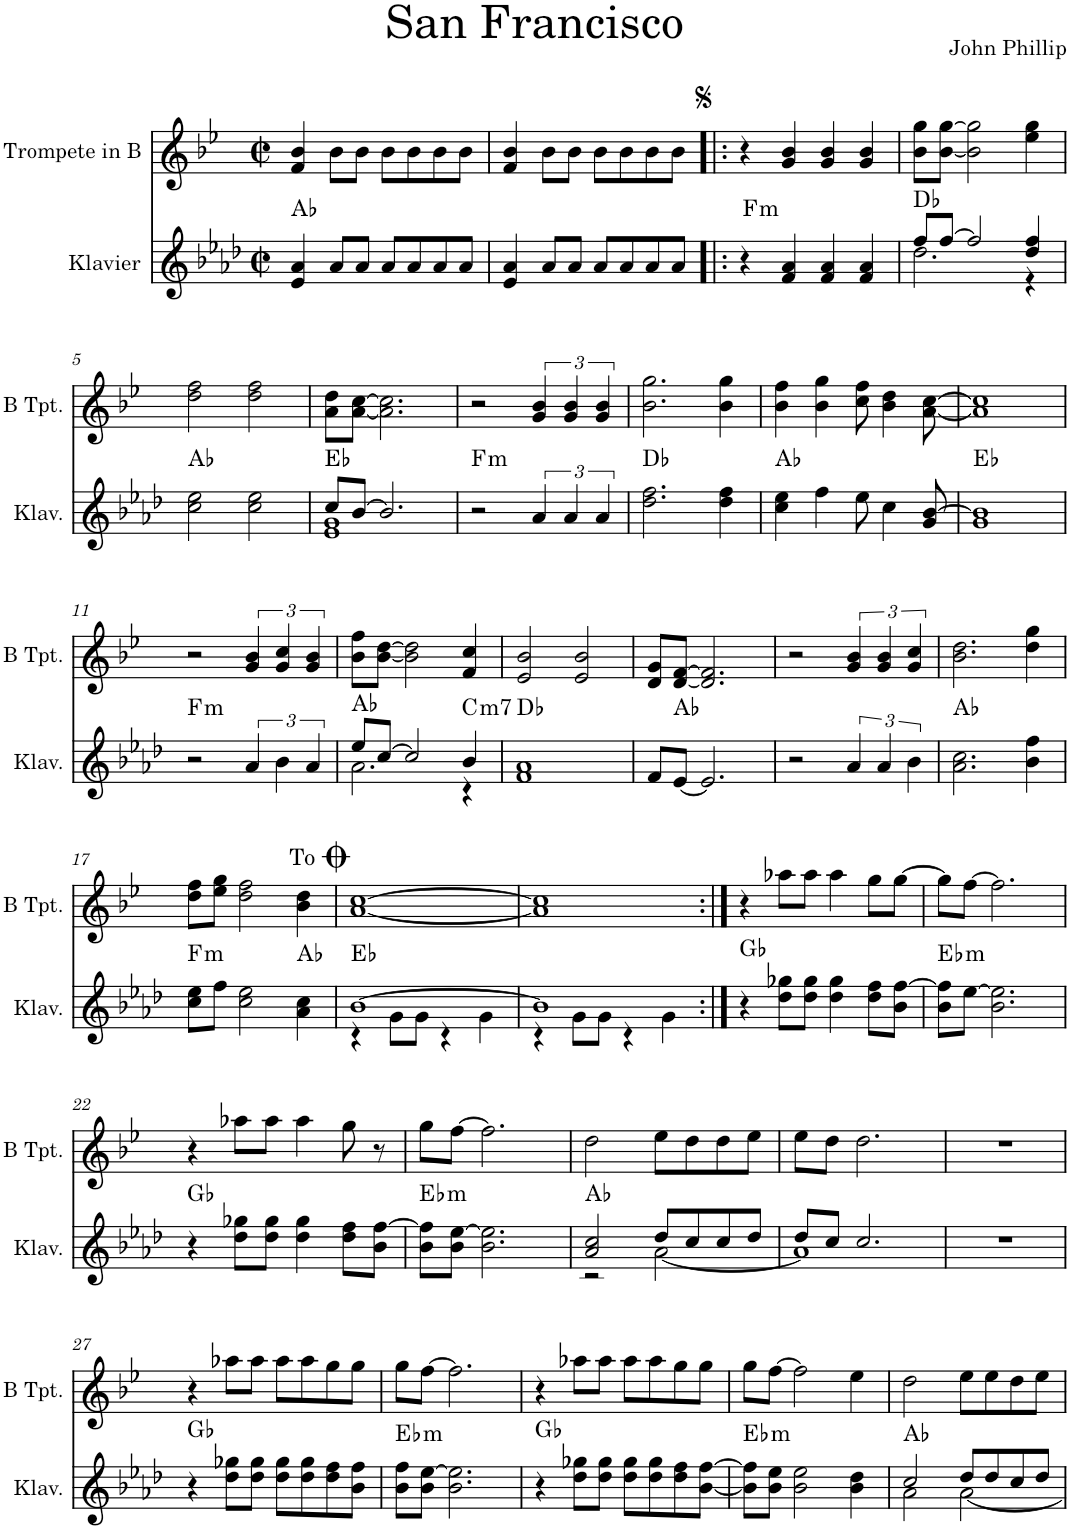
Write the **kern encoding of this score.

**kern	**harte	**kern
*part2	*part2	*part1
*staff2	*	*staff1
*I"Klavier	*	*I"Trompete in B
*I'Klav.	*	*
*clefG2	*	*clefG2
*	*	*Trd1c2
*k[b-e-a-d-]	*	*k[b-e-]
*M2/2	*	*M2/2
*met(c|)	*	*met(c|)
=1	=1	=1
4e-/ 4a-/	Ab:maj	4f/ 4b-/
8a-/L	.	8b-\L
8a-/J	.	8b-\J
8a-/L	.	8b-\L
8a-/	.	8b-\
8a-/	.	8b-\
8a-/J	.	8b-\J
=2	=2	=2
4e-/ 4a-/	.	4f/ 4b-/
8a-/L	.	8b-\L
8a-/J	.	8b-\J
8a-/L	.	8b-\L
8a-/	.	8b-\
8a-/	.	8b-\
8a-/J	.	8b-\J
=3!|:	=3!|:	=3!|:
!	!LO:H:kt=m	!
4r	F:min	4r
4f/ 4a-/	.	4g/ 4b-/
4f/ 4a-/	.	4g/ 4b-/
4f/ 4a-/	.	4g/ 4b-/
=4	=4	=4
*^	*	*
8ff/L	2.dd-\	Db:maj	8b-\ 8gg\L
[8ff/J	.	.	[8b-\ [8gg\J
2ff/]	.	.	2b-\] 2gg\]
4dd-/ 4ff/	4r	.	4ee-\ 4gg\
*v	*v	*	*
!!LO:LB:g=z
=5	=5	=5
2cc\ 2ee-\	Ab:maj	2dd\ 2ff\
2cc\ 2ee-\	.	2dd\ 2ff\
=6	=6	=6
*^	*	*
8cc/L	1e- 1g	Eb:maj	8a\ 8dd\L
[8b-/J	.	.	[8a\ [8cc\J
2.b-/]	.	.	2.a\] 2.cc\]
*v	*v	*	*
=7	=7	=7
!	!LO:H:kt=m	!
2r	F:min	2r
6a-/	.	6g/ 6b-/
6a-/	.	6g/ 6b-/
6a-/	.	6g/ 6b-/
=8	=8	=8
2.dd-\ 2.ff\	Db:maj	2.b-\ 2.gg\
4dd-\ 4ff\	.	4b-\ 4gg\
=9	=9	=9
4cc\ 4ee-\	Ab:maj	4b-\ 4ff\
4ff\	.	4b-\ 4gg\
8ee-\	.	8cc\ 8ff\
4cc\	.	4b-\ 4dd\
8g/ [8b-/	.	[8a\ [8cc\
=10	=10	=10
1g 1b-]	Eb:maj	1a] 1cc]
!!LO:LB:g=z
=11	=11	=11
!	!LO:H:kt=m	!
2r	F:min	2r
6a-/	.	6g/ 6b-/
6b-\	.	6g/ 6cc/
6a-/	.	6g/ 6b-/
=12	=12	=12
*^	*	*
8ee-/L	2.a-\	Ab:maj	8b-\ 8ff\L
[8cc/J	.	.	[8b-\ [8dd\J
2cc/]	.	.	2b-\] 2dd\]
!	!	!LO:H:kt=m7	!
4b-/	4r	C:min7	4f/ 4cc/
*v	*v	*	*
=13	=13	=13
1f 1a-	Db:maj	2e-/ 2b-/
.	.	2e-/ 2b-/
=14	=14	=14
8f/L	.	8d/ 8g/L
[8e-/J	Ab:maj	[8d/ [8f/J
2.e-/]	.	2.d/] 2.f/]
=15	=15	=15
2r	.	2r
6a-/	.	6g/ 6b-/
6a-/	.	6g/ 6b-/
6b-\	.	6g/ 6cc/
=16	=16	=16
2.a-\ 2.cc\	Ab:maj	2.b-\ 2.dd\
4b-\ 4ff\	.	4dd\ 4gg\
!!LO:LB:g=z
=17	=17	=17
!	!LO:H:kt=m	!
8cc\ 8ee-\L	F:min	8dd\ 8ff\L
8ff\J	.	8ee-\ 8gg\J
2cc\ 2ee-\	.	2dd\ 2ff\
4a-\ 4cc\	Ab:maj	4b-\ 4dd\
!	!	!LO:TX:a:t=To <font size="20"/>
=18	=18	=18
*^	*	*
[1b-	4r	Eb:maj	[1a [1cc
.	8g\L	.	.
.	8g\J	.	.
.	4r	.	.
.	4g\	.	.
=19	=19	=19	=19
1b-]	4r	.	1a] 1cc]
.	8g\L	.	.
.	8g\J	.	.
.	4r	.	.
.	4g\	.	.
*v	*v	*	*
=20:|!	=20:|!	=20:|!
4r	Gb:maj	4r
8dd-\ 8gg-X\L	.	8aa-X\L
8dd-\ 8gg-\J	.	8aa-\J
4dd-\ 4gg-\	.	4aa-\
8dd-\ 8ff\L	.	8gg\L
8b-\ [8ff\J	.	[8gg\J
=21	=21	=21
!	!LO:H:kt=m	!
8b-\ 8ff\]L	Eb:min	8gg\L]
[8ee-\J	.	[8ff\J
2.b-\ 2.ee-\]	.	2.ff\]
!!LO:LB:g=z
=22	=22	=22
4r	Gb:maj	4r
8dd-\ 8gg-X\L	.	8aa-X\L
8dd-\ 8gg-\J	.	8aa-\J
4dd-\ 4gg-\	.	4aa-\
8dd-\ 8ff\L	.	8gg\
8b-\ [8ff\J	.	8r
=23	=23	=23
!	!LO:H:kt=m	!
8b-\ 8ff\]L	Eb:min	8gg\L
8b-\ [8ee-\J	.	[8ff\J
2.b-\ 2.ee-\]	.	2.ff\]
=24	=24	=24
*^	*	*
2a-/ 2cc/	2r	Ab:maj	2dd\
8dd-/L	[2a-\	.	8ee-\L
8cc/	.	.	8dd\
8cc/	.	.	8dd\
8dd-/J	.	.	8ee-\J
=25	=25	=25	=25
8dd-/L	1a-]	.	8ee-\L
8cc/J	.	.	8dd\J
2.cc/	.	.	2.dd\
*v	*v	*	*
=26	=26	=26
1r	.	1r
!!LO:LB:g=z
=27	=27	=27
4r	Gb:maj	4r
8dd-\ 8gg-X\L	.	8aa-X\L
8dd-\ 8gg-\J	.	8aa-\J
8dd-\ 8gg-\L	.	8aa-\L
8dd-\ 8gg-\	.	8aa-\
8dd-\ 8ff\	.	8gg\
8b-\ 8ff\J	.	8gg\J
=28	=28	=28
!	!LO:H:kt=m	!
8b-\ 8ff\L	Eb:min	8gg\L
8b-\ [8ee-\J	.	[8ff\J
2.b-\ 2.ee-\]	.	2.ff\]
=29	=29	=29
4r	Gb:maj	4r
8dd-\ 8gg-X\L	.	8aa-X\L
8dd-\ 8gg-\J	.	8aa-\J
8dd-\ 8gg-\L	.	8aa-\L
8dd-\ 8gg-\	.	8aa-\
8dd-\ 8ff\	.	8gg\
[8b-\ [8ff\J	.	8gg\J
=30	=30	=30
!	!LO:H:kt=m	!
8b-\] 8ff\]L	Eb:min	8gg\L
8b-\ 8ee-\J	.	[8ff\J
2b-\ 2ee-\	.	2ff\]
4b-\ 4dd-\	.	4ee-\
=31	=31	=31
*^	*	*
2cc/	2a-\	Ab:maj	2dd\
8dd-/L	[2a-\	.	8ee-\L
8dd-/	.	.	8ee-\
8cc/	.	.	8dd\
8dd-/J	.	.	8ee-\J
*v	*v	*	*
=	=	=
*-	*-	*-
